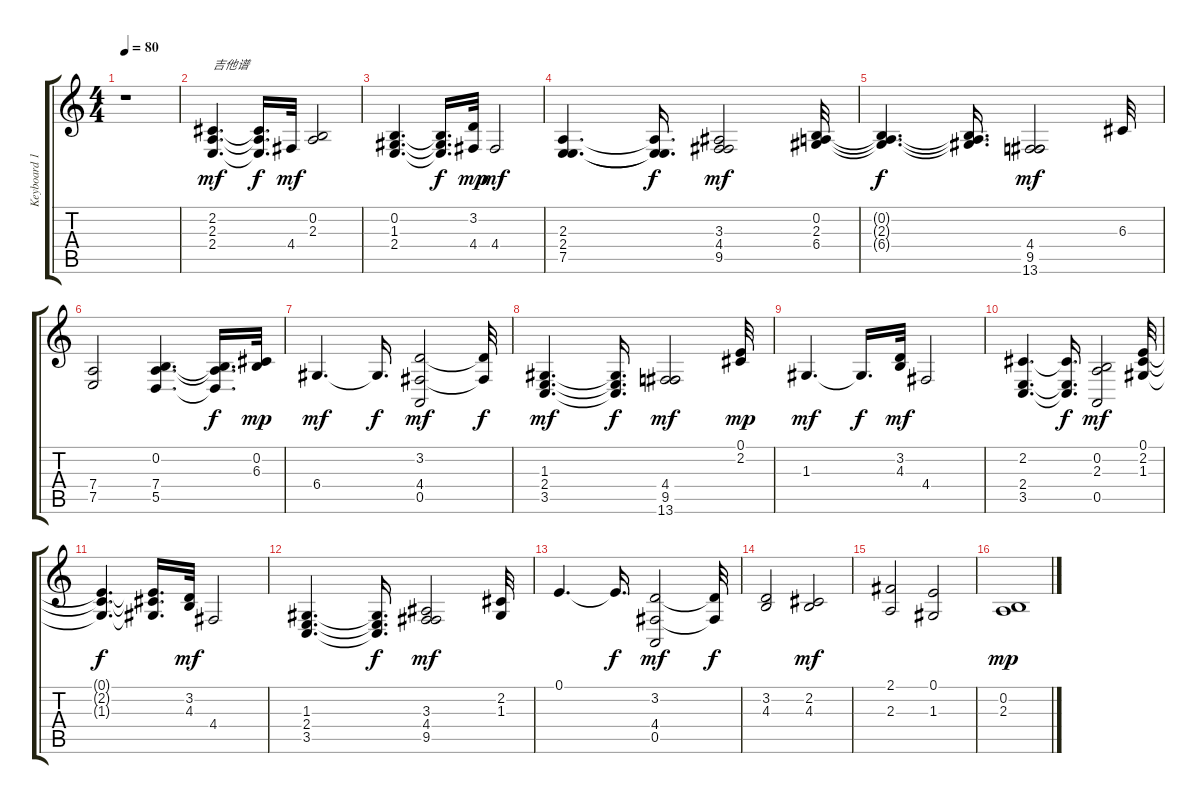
\track ("Keyboard 1" "Keyboard 1") {instrument pad2warm}
\staff {score tabs}
\tuning (E4 B3 G3 D3 A2 E2) {hide}
\ts (4 4)
\tempo 80
\clef g2
\ks c
r.1{dy mf instrument pad2warm} |
(2.2 2.3 2.4).4{d txt "吉他谱"} (2.2{t} 2.3{t} 2.4{t}).16{d dy f} 4.4.32{dy mf} (0.2 2.3).2 |
(0.2 1.3 2.4).4{d} (0.2{t} 1.3{t} 2.4{t}).16{d dy f} (3.2 4.4).32{dy mp} 4.4.2{dy mf} |
(2.3 2.4 7.5).4{d} (2.3{t} 2.4{t} 7.5{t}).16{d dy f} (3.3 4.4 9.5).2{dy mf} (0.2 2.3 6.4).32 |
(0.2{t} 2.3{t} 6.4{t}).4{d dy f} (0.2{t} 2.3{t} 6.4{t}).16{d} (4.4 9.5 13.6).2{dy mf} 6.3.32 |
(7.4 7.5).2 (0.2 7.4 5.5).4{d} (0.2{t} 7.4{t} 5.5{t}).16{d dy f} (0.2 6.3).32{dy mp} |
6.4.4{d dy mf} 6.4{t}.16{d dy f} (3.2 4.4 0.5).2{dy mf} (3.2{t} 4.4{t}).32{dy f} |
(1.3 2.4 3.5).4{d dy mf} (1.3{t} 2.4{t} 3.5{t}).16{d dy f} (4.4 9.5 13.6).2{dy mf} (0.1 2.2).32{dy mp} |
1.3.4{d dy mf} 1.3{t}.16{d dy f} (3.2 4.3).32{dy mf} 4.4.2 |
(2.2 2.4 3.5).4{d} (2.2{t} 2.4{t} 3.5{t}).16{d dy f} (0.2 2.3 0.5).2{dy mf} (0.1 2.2 1.3).32 |
(0.1{t} 2.2{t} 1.3{t}).4{d dy f} (0.1{t} 2.2{t} 1.3{t}).16{d} (3.2 4.3).32{dy mf} 4.4.2 |
(1.3 2.4 3.5).4{d} (1.3{t} 2.4{t} 3.5{t}).16{d dy f} (3.3 4.4 9.5).2{dy mf} (2.2 1.3).32 |
0.1.4{d} 0.1{t}.16{d dy f} (3.2 4.4 0.5).2{dy mf} (3.2{t} 4.4{t}).32{dy f} |
(3.2 4.3).2 (2.2 4.3).2{dy mf} |
(2.1 2.3).2 (0.1 1.3).2 |
(0.2 2.3).1{dy mp}
